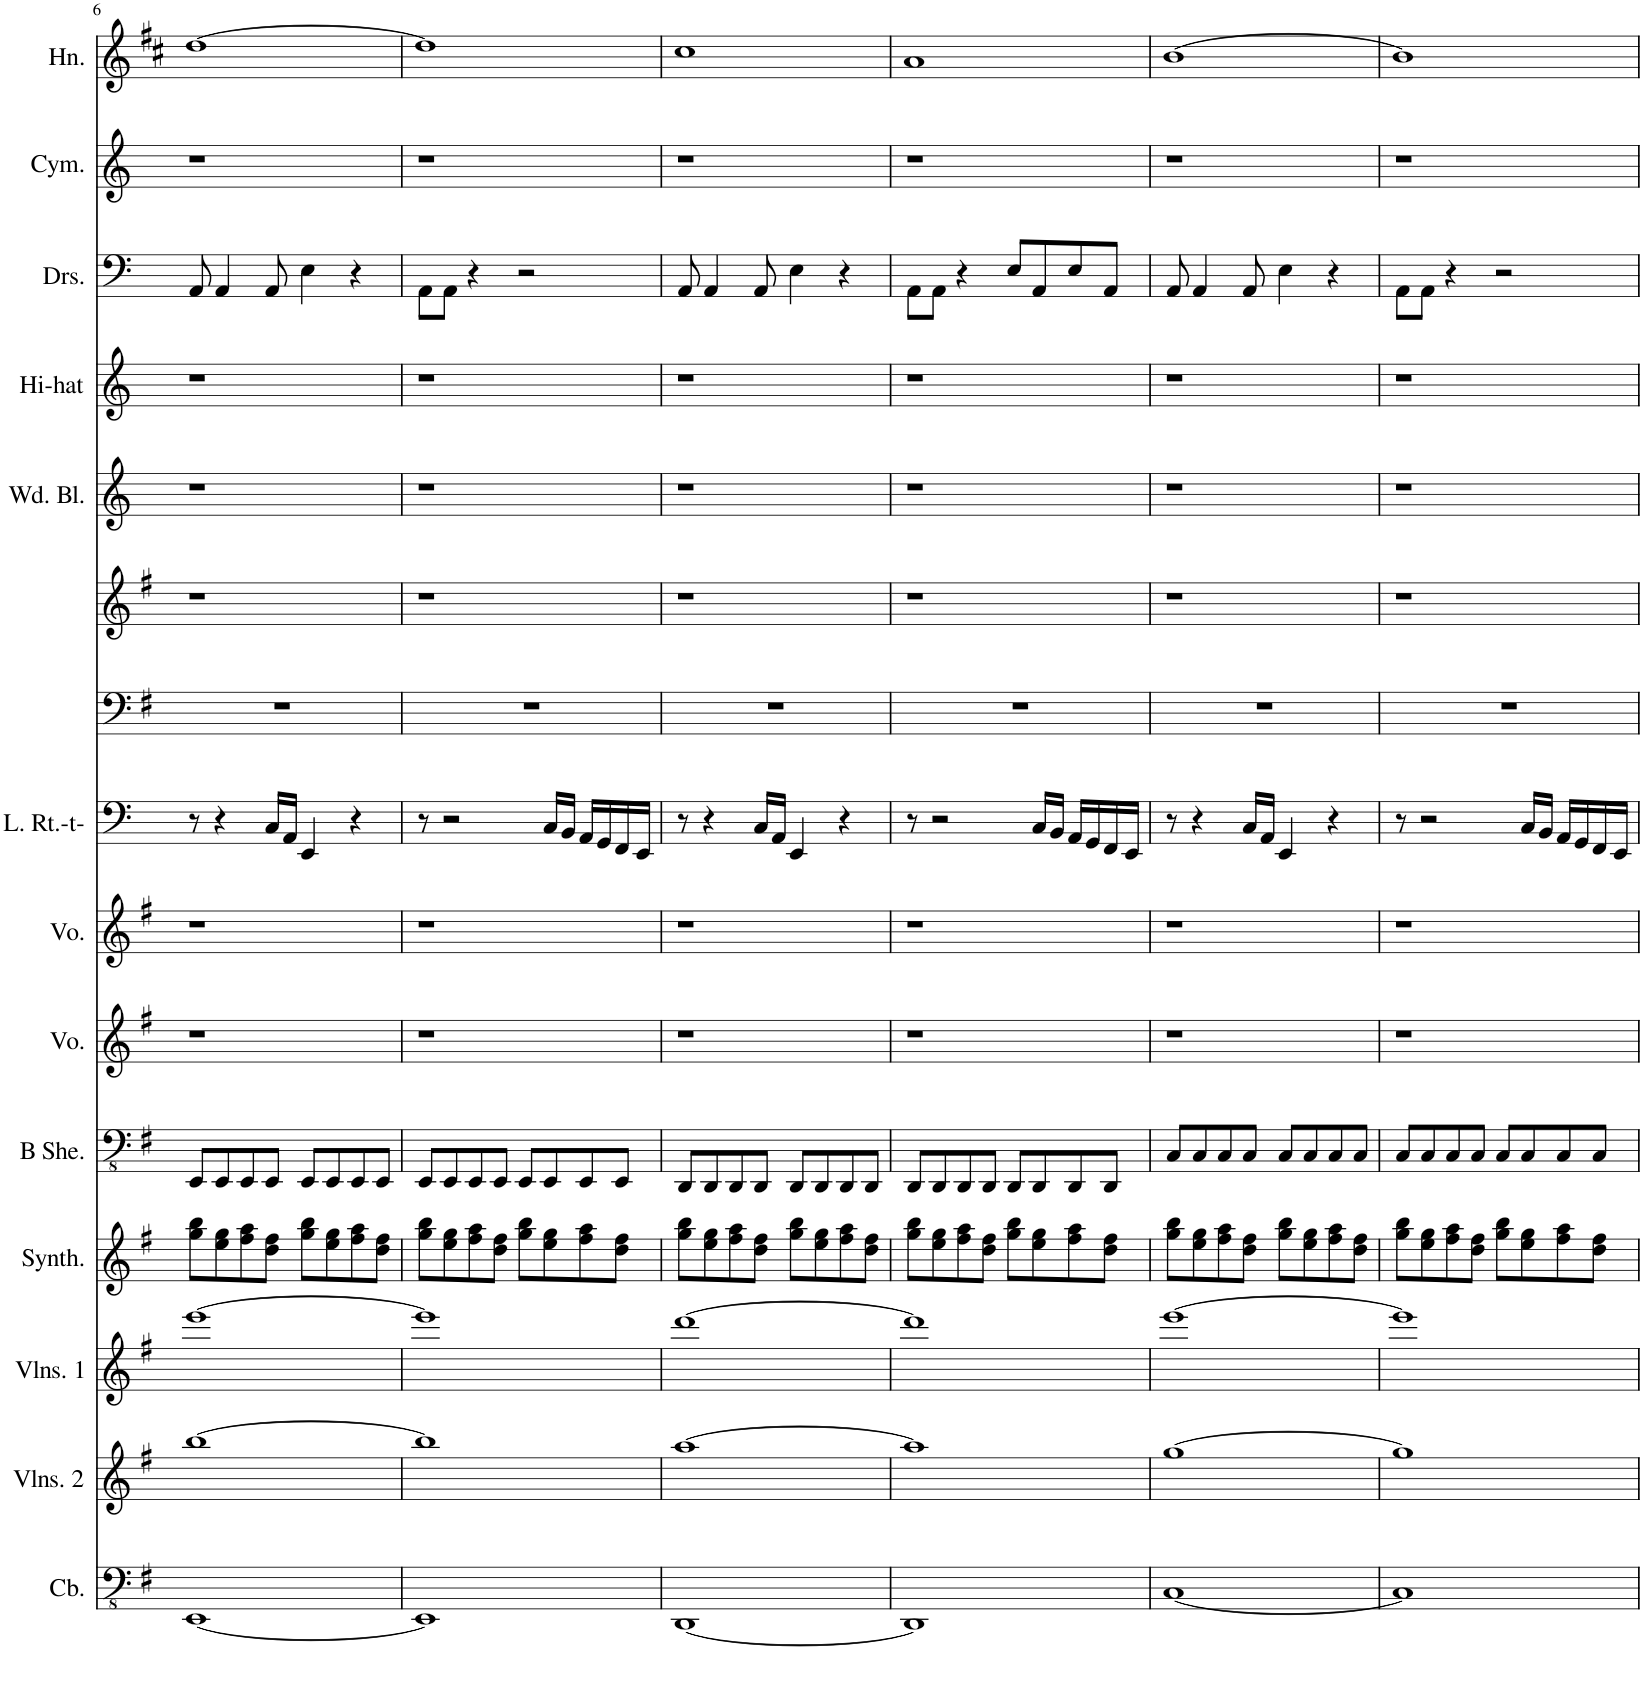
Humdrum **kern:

**kern	**kern	**kern	**kern	**kern	**kern	**kern	**kern	**kern	**kern	**kern	**kern	**kern	**kern	**kern
*part14	*part13	*part12	*part11	*part10	*part9	*part8	*part7	*part6	*part6	*part5	*part4	*part3	*part2	*part1
*staff15	*staff14	*staff13	*staff12	*staff11	*staff10	*staff9	*staff8	*staff7	*staff6	*staff5	*staff4	*staff3	*staff2	*staff1
*I"Double Bass	*I"Violins 2	*I"Violins 1	*I"Keyboard Synthesizer	*I"Bass Sheng	*I"Voice	*I"Voice	*I"Low Roto-toms	*I"Piano	*	*I"Wood Blocks	*I"Hi-hat	*I"Drumset	*I"Cymbal	*I"Horn
*	*I'Vlns. 2	*I'Vlns. 1	*I'Synth.	*I'B She.	*I'Vo.	*I'Vo.	*I'L. Rt.-t-	*I'Pno	*	*I'Wd. Bl.	*I'Hi-hat	*I'Drs.	*I'Cym.	*I'Hn.
!!LO:PB:g=z
*clefFv4	*clefG2	*clefG2	*clefG2	*clefFv4	*clefG2	*clefG2	*clefF4	*clefF4	*clefG2	*clefG2	*clefG2	*clefF4	*clefG2	*clefG2
*Trd7c12	*	*	*	*	*	*	*	*	*	*	*	*	*	*Trd4c7
*k[f#]	*k[f#]	*k[f#]	*k[f#]	*k[f#]	*k[f#]	*k[f#]	*k[]	*k[f#]	*k[f#]	*k[]	*k[]	*k[]	*k[]	*k[f#c#]
*M4/4	*M4/4	*M4/4	*M4/4	*M4/4	*M4/4	*M4/4	*M4/4	*M4/4	*M4/4	*M4/4	*M4/4	*M4/4	*M4/4	*M4/4
=6	=6	=6	=6	=6	=6	=6	=6	=6	=6	=6	=6	=6	=6	=6
[1EEE	[1bb	[1eee	8gg\ 8bb\L	8EEE/L	1r	1r	8r	1r	1r	1r	1r	8RAA/	1r	[1dd
.	.	.	8ee\ 8gg\	8EEE/	.	.	4r	.	.	.	.	4RAA/	.	.
.	.	.	8ff#\ 8aa\	8EEE/	.	.	.	.	.	.	.	.	.	.
.	.	.	8dd\ 8ff#\J	8EEE/J	.	.	16C/LL	.	.	.	.	8RAA/	.	.
.	.	.	.	.	.	.	16AA/JJ	.	.	.	.	.	.	.
.	.	.	8gg\ 8bb\L	8EEE/L	.	.	4EE/	.	.	.	.	4RE\	.	.
.	.	.	8ee\ 8gg\	8EEE/	.	.	.	.	.	.	.	.	.	.
.	.	.	8ff#\ 8aa\	8EEE/	.	.	4r	.	.	.	.	4r	.	.
.	.	.	8dd\ 8ff#\J	8EEE/J	.	.	.	.	.	.	.	.	.	.
=7	=7	=7	=7	=7	=7	=7	=7	=7	=7	=7	=7	=7	=7	=7
1EEE]	1bb]	1eee]	8gg\ 8bb\L	8EEE/L	1r	1r	8r	1r	1r	1r	1r	8RAA\L	1r	1dd]
.	.	.	8ee\ 8gg\	8EEE/	.	.	2r	.	.	.	.	8RAA\J	.	.
.	.	.	8ff#\ 8aa\	8EEE/	.	.	.	.	.	.	.	4r	.	.
.	.	.	8dd\ 8ff#\J	8EEE/J	.	.	.	.	.	.	.	.	.	.
.	.	.	8gg\ 8bb\L	8EEE/L	.	.	.	.	.	.	.	2r	.	.
.	.	.	8ee\ 8gg\	8EEE/	.	.	16C/LL	.	.	.	.	.	.	.
.	.	.	.	.	.	.	16BB/JJ	.	.	.	.	.	.	.
.	.	.	8ff#\ 8aa\	8EEE/	.	.	16AA/LL	.	.	.	.	.	.	.
.	.	.	.	.	.	.	16GG/	.	.	.	.	.	.	.
.	.	.	8dd\ 8ff#\J	8EEE/J	.	.	16FF/	.	.	.	.	.	.	.
.	.	.	.	.	.	.	16EE/JJ	.	.	.	.	.	.	.
=8	=8	=8	=8	=8	=8	=8	=8	=8	=8	=8	=8	=8	=8	=8
[1DDD	[1aa	[1ddd	8gg\ 8bb\L	8DDD/L	1r	1r	8r	1r	1r	1r	1r	8RAA/	1r	1cc#
.	.	.	8ee\ 8gg\	8DDD/	.	.	4r	.	.	.	.	4RAA/	.	.
.	.	.	8ff#\ 8aa\	8DDD/	.	.	.	.	.	.	.	.	.	.
.	.	.	8dd\ 8ff#\J	8DDD/J	.	.	16C/LL	.	.	.	.	8RAA/	.	.
.	.	.	.	.	.	.	16AA/JJ	.	.	.	.	.	.	.
.	.	.	8gg\ 8bb\L	8DDD/L	.	.	4EE/	.	.	.	.	4RE\	.	.
.	.	.	8ee\ 8gg\	8DDD/	.	.	.	.	.	.	.	.	.	.
.	.	.	8ff#\ 8aa\	8DDD/	.	.	4r	.	.	.	.	4r	.	.
.	.	.	8dd\ 8ff#\J	8DDD/J	.	.	.	.	.	.	.	.	.	.
=9	=9	=9	=9	=9	=9	=9	=9	=9	=9	=9	=9	=9	=9	=9
1DDD]	1aa]	1ddd]	8gg\ 8bb\L	8DDD/L	1r	1r	8r	1r	1r	1r	1r	8RAA\L	1r	1a
.	.	.	8ee\ 8gg\	8DDD/	.	.	2r	.	.	.	.	8RAA\J	.	.
.	.	.	8ff#\ 8aa\	8DDD/	.	.	.	.	.	.	.	4r	.	.
.	.	.	8dd\ 8ff#\J	8DDD/J	.	.	.	.	.	.	.	.	.	.
.	.	.	8gg\ 8bb\L	8DDD/L	.	.	.	.	.	.	.	8RE/L	.	.
.	.	.	8ee\ 8gg\	8DDD/	.	.	16C/LL	.	.	.	.	8RAA/	.	.
.	.	.	.	.	.	.	16BB/JJ	.	.	.	.	.	.	.
.	.	.	8ff#\ 8aa\	8DDD/	.	.	16AA/LL	.	.	.	.	8RE/	.	.
.	.	.	.	.	.	.	16GG/	.	.	.	.	.	.	.
.	.	.	8dd\ 8ff#\J	8DDD/J	.	.	16FF/	.	.	.	.	8RAA/J	.	.
.	.	.	.	.	.	.	16EE/JJ	.	.	.	.	.	.	.
=10	=10	=10	=10	=10	=10	=10	=10	=10	=10	=10	=10	=10	=10	=10
[1CC	[1gg	[1eee	8gg\ 8bb\L	8CC/L	1r	1r	8r	1r	1r	1r	1r	8RAA/	1r	[1b
.	.	.	8ee\ 8gg\	8CC/	.	.	4r	.	.	.	.	4RAA/	.	.
.	.	.	8ff#\ 8aa\	8CC/	.	.	.	.	.	.	.	.	.	.
.	.	.	8dd\ 8ff#\J	8CC/J	.	.	16C/LL	.	.	.	.	8RAA/	.	.
.	.	.	.	.	.	.	16AA/JJ	.	.	.	.	.	.	.
.	.	.	8gg\ 8bb\L	8CC/L	.	.	4EE/	.	.	.	.	4RE\	.	.
.	.	.	8ee\ 8gg\	8CC/	.	.	.	.	.	.	.	.	.	.
.	.	.	8ff#\ 8aa\	8CC/	.	.	4r	.	.	.	.	4r	.	.
.	.	.	8dd\ 8ff#\J	8CC/J	.	.	.	.	.	.	.	.	.	.
=11	=11	=11	=11	=11	=11	=11	=11	=11	=11	=11	=11	=11	=11	=11
1CC]	1gg]	1eee]	8gg\ 8bb\L	8CC/L	1r	1r	8r	1r	1r	1r	1r	8RAA\L	1r	1b]
.	.	.	8ee\ 8gg\	8CC/	.	.	2r	.	.	.	.	8RAA\J	.	.
.	.	.	8ff#\ 8aa\	8CC/	.	.	.	.	.	.	.	4r	.	.
.	.	.	8dd\ 8ff#\J	8CC/J	.	.	.	.	.	.	.	.	.	.
.	.	.	8gg\ 8bb\L	8CC/L	.	.	.	.	.	.	.	2r	.	.
.	.	.	8ee\ 8gg\	8CC/	.	.	16C/LL	.	.	.	.	.	.	.
.	.	.	.	.	.	.	16BB/JJ	.	.	.	.	.	.	.
.	.	.	8ff#\ 8aa\	8CC/	.	.	16AA/LL	.	.	.	.	.	.	.
.	.	.	.	.	.	.	16GG/	.	.	.	.	.	.	.
.	.	.	8dd\ 8ff#\J	8CC/J	.	.	16FF/	.	.	.	.	.	.	.
.	.	.	.	.	.	.	16EE/JJ	.	.	.	.	.	.	.
=	=	=	=	=	=	=	=	=	=	=	=	=	=	=
*-	*-	*-	*-	*-	*-	*-	*-	*-	*-	*-	*-	*-	*-	*-
